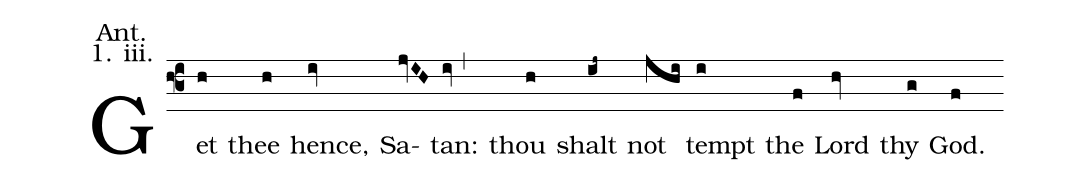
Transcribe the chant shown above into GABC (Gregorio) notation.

annotation: Ant.;
annotation: 1. iii.;
%%
(f3) Get(h) thee(h) hence,(iv) Sa(jvIH)tan:(iv,) thou(h) shalt(ij~) not(jhi) tempt(i) the(f) Lord(hv) thy(g) God.(f)
